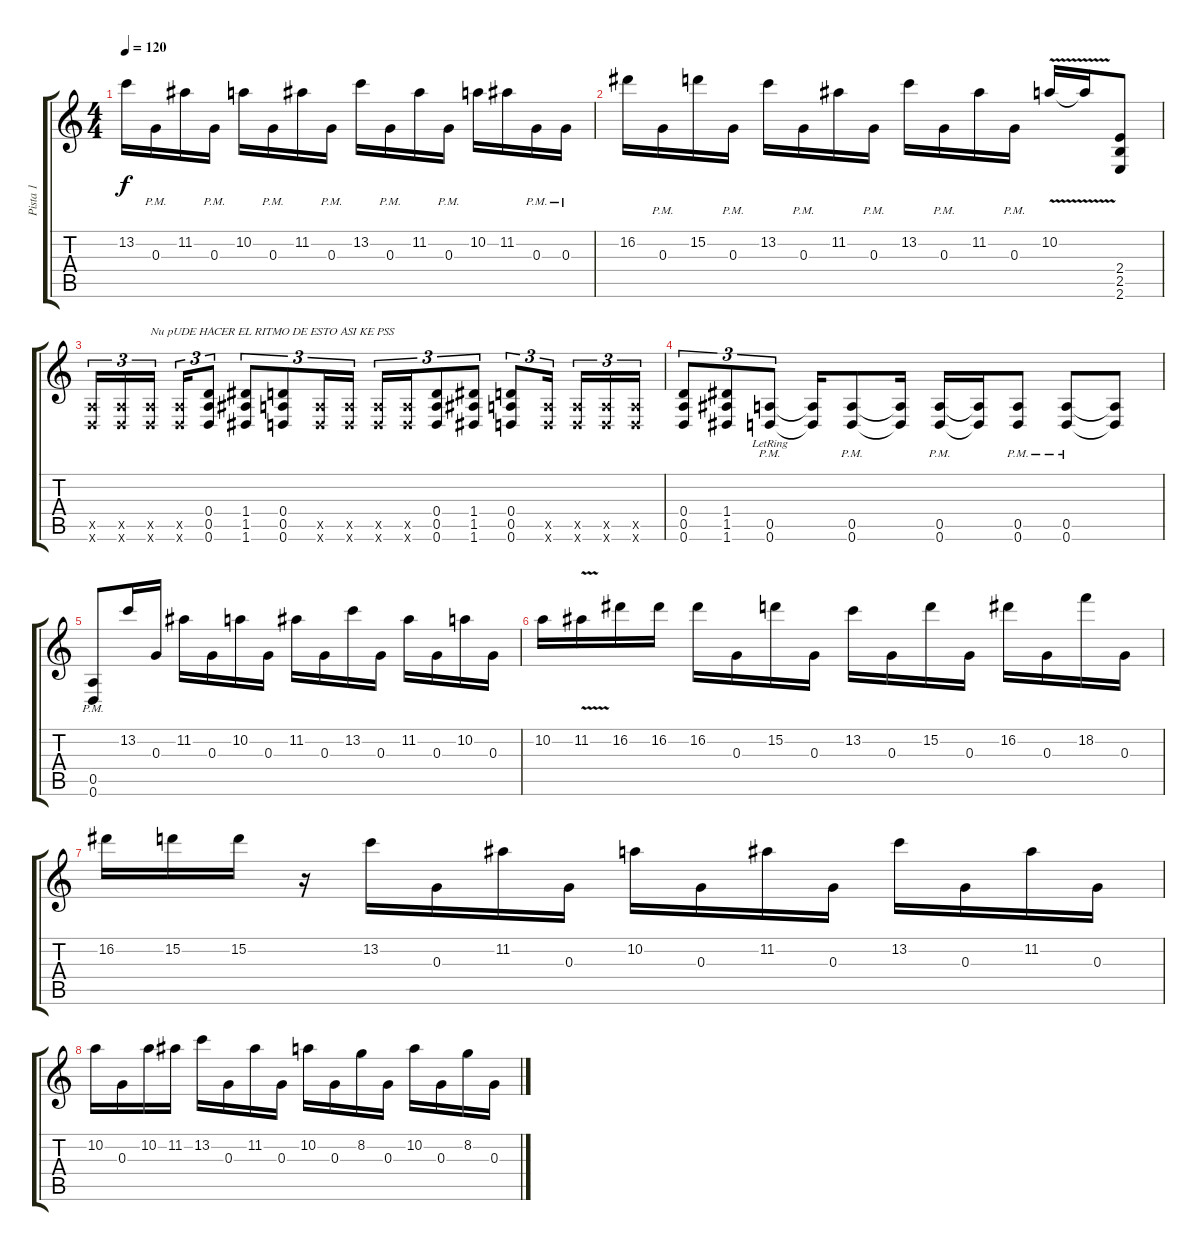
\track ("Pista 1" "Pista 1") {instrument distortionguitar}
\staff {score tabs}
\tuning (E4 B3 G3 D3 A2 D2) {hide}
\ts (4 4)
\tempo 120
\clef g2
\ks c
13.2.16{dy f} 0.3{pm}.16 11.2.16 0.3{pm}.16 10.2.16 0.3{pm}.16 11.2.16 0.3{pm}.16 13.2.16 0.3{pm}.16 11.2.16 0.3{pm}.16 10.2.16 11.2.16 0.3{pm}.16 0.3{pm}.16 |
16.2.16 0.3{pm}.16 15.2.16 0.3{pm}.16 13.2.16 0.3{pm}.16 11.2.16 0.3{pm}.16 13.2.16 0.3{pm}.16 11.2.16 0.3{pm}.16 10.2{v}.16 10.2{t}.16 (2.4 2.5 2.6).8 |
(0.5{x} 0.6{x}).16{tu (3 2)} (0.5{x} 0.6{x}).16{tu (3 2)} (0.5{x} 0.6{x}).16{tu (3 2) txt "Nu pUDE HACER EL RITMO DE ESTO ASI KE PSS" beam splitsecondary} (0.5{x} 0.6{x}).16{tu (3 2)} (0.4 0.5 0.6).8{tu (3 2)} (1.4 1.5 1.6).8{tu (3 2)} (0.4 0.5 0.6).8{tu (3 2)} (0.5{x} 0.6{x}).16{tu (3 2)} (0.5{x} 0.6{x}).16{tu (3 2)} (0.5{x} 0.6{x}).16{tu (3 2)} (0.5{x} 0.6{x}).16{tu (3 2)} (0.4 0.5 0.6).8{tu (3 2)} (1.4 1.5 1.6).8{tu (3 2)} (0.4 0.5 0.6).8{tu (3 2)} (0.5{x} 0.6{x}).16{tu (3 2) beam splitsecondary} (0.5{x} 0.6{x}).16{tu (3 2)} (0.5{x} 0.6{x}).16{tu (3 2)} (0.5{x} 0.6{x}).16{tu (3 2)} |
(0.4 0.5 0.6).8{tu (3 2)} (1.4 1.5 1.6).8{tu (3 2)} (0.5{pm lr} 0.6{pm lr}).8{tu (3 2)} (0.5{t} 0.6{t}).16 (0.5{pm} 0.6{pm}).8 (0.5{t} 0.6{t}).16 (0.5{pm} 0.6{pm}).16 (0.5{t} 0.6{t}).16 (0.5{pm} 0.6{pm}).8 (0.5{pm} 0.6{pm}).8 (0.5{t} 0.6{t}).8 |
(0.5{pm} 0.6{pm}).8 13.2.16 0.3.16 11.2.16 0.3.16 10.2.16 0.3.16 11.2.16 0.3.16 13.2.16 0.3.16 11.2.16 0.3.16 10.2.16 0.3.16 |
10.2.16 11.2{v}.16 16.2.16 16.2.16 16.2.16 0.3.16 15.2.16 0.3.16 13.2.16 0.3.16 15.2.16 0.3.16 16.2.16 0.3.16 18.2.16 0.3.16 |
16.2.16 15.2.16 15.2.16 r.16 13.2.16 0.3.16 11.2.16 0.3.16 10.2.16 0.3.16 11.2.16 0.3.16 13.2.16 0.3.16 11.2.16 0.3.16 |
10.2.16 0.3.16 10.2.16 11.2.16 13.2.16 0.3.16 11.2.16 0.3.16 10.2.16 0.3.16 8.2.16 0.3.16 10.2.16 0.3.16 8.2.16 0.3.16
